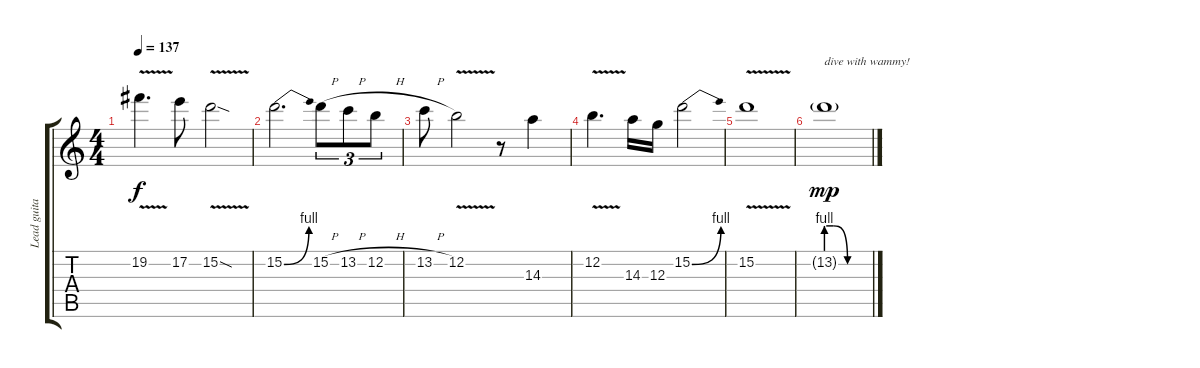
\track ("Lead guitar" "Lead guita") {instrument overdrivenguitar}
\staff {score tabs}
\tuning (E4 B3 G3 D3 A2 E2) {hide}
\ts (4 4)
\tempo 137
\clef g2
\ks c
19.2{v}.4{d dy f} 17.2.8 15.2{v sod}.2 |
15.2{be (bend 0 0 60 4)}.2{d} 15.2{h}.8{tu (3 2)} 13.2{h}.8{tu (3 2)} 12.2{h}.8{tu (3 2)} |
13.2{h}.8 12.2{v}.2 r.8 14.3.4 |
12.2{v}.4{d} 14.3.16 12.3.16 15.2{be (bend 0 0 60 4)}.2 |
15.2{v}.1 |
13.2{be (custom 0 4 10 4 30 0 40 0 60 0) g}.1{txt "dive with wammy!" dy mp}
